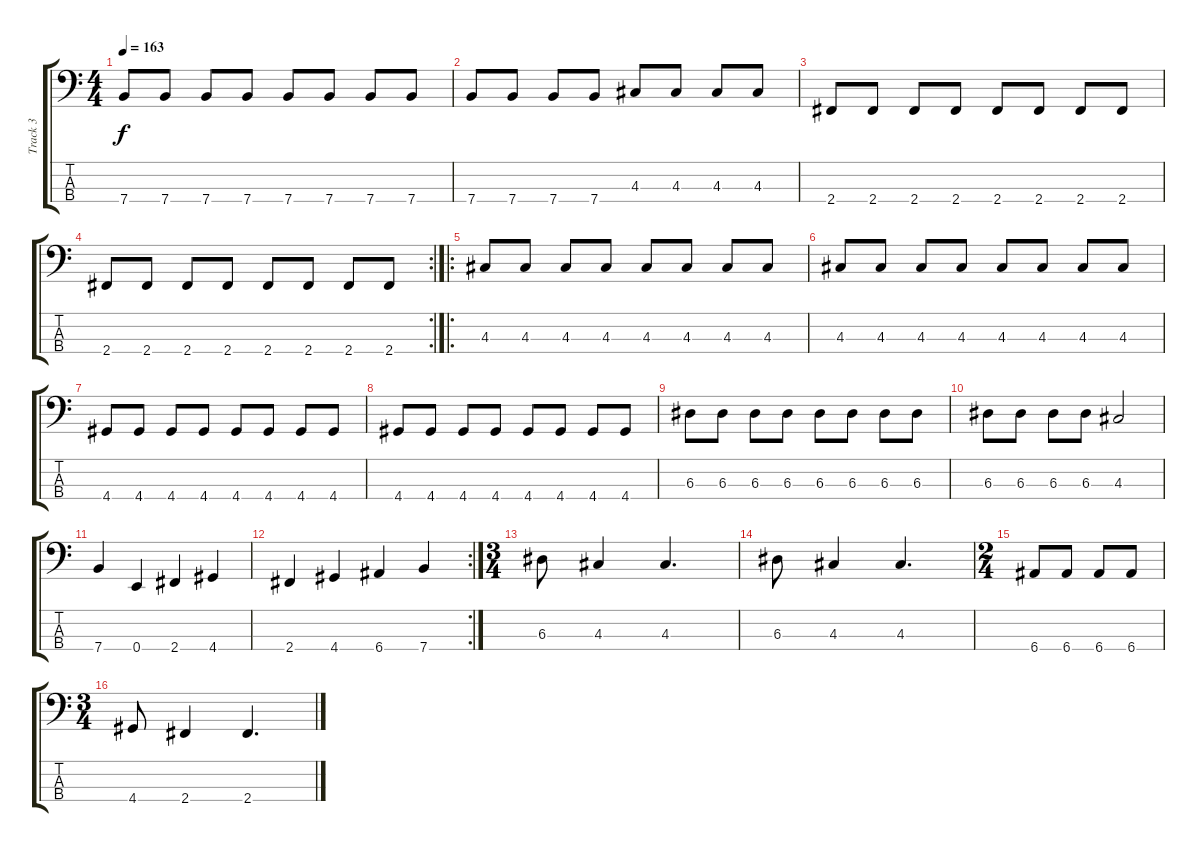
\track ("Track 3" "Track 3") {instrument electricbassfinger}
\staff {score tabs}
\tuning (G2 D2 A1 E1) {hide}
\ts (4 4)
\tempo 163
\clef f4
\ks c
7.4.8{dy f} 7.4.8 7.4.8 7.4.8 7.4.8 7.4.8 7.4.8 7.4.8 |
7.4.8 7.4.8 7.4.8 7.4.8 4.3.8 4.3.8 4.3.8 4.3.8 |
2.4.8 2.4.8 2.4.8 2.4.8 2.4.8 2.4.8 2.4.8 2.4.8 |
\rc 2
2.4.8 2.4.8 2.4.8 2.4.8 2.4.8 2.4.8 2.4.8 2.4.8 |
\ro
4.3.8 4.3.8 4.3.8 4.3.8 4.3.8 4.3.8 4.3.8 4.3.8 |
4.3.8 4.3.8 4.3.8 4.3.8 4.3.8 4.3.8 4.3.8 4.3.8 |
4.4.8 4.4.8 4.4.8 4.4.8 4.4.8 4.4.8 4.4.8 4.4.8 |
4.4.8 4.4.8 4.4.8 4.4.8 4.4.8 4.4.8 4.4.8 4.4.8 |
6.3.8 6.3.8 6.3.8 6.3.8 6.3.8 6.3.8 6.3.8 6.3.8 |
6.3.8 6.3.8 6.3.8 6.3.8 4.3.2 |
7.4.4 0.4.4 2.4.4 4.4.4 |
\rc 2
2.4.4 4.4.4 6.4.4 7.4.4 |
\ts (3 4)
6.3.8 4.3.4 4.3.4{d} |
6.3.8 4.3.4 4.3.4{d} |
\ts (2 4)
6.4.8 6.4.8 6.4.8 6.4.8 |
\ts (3 4)
4.4.8 2.4.4 2.4.4{d}
